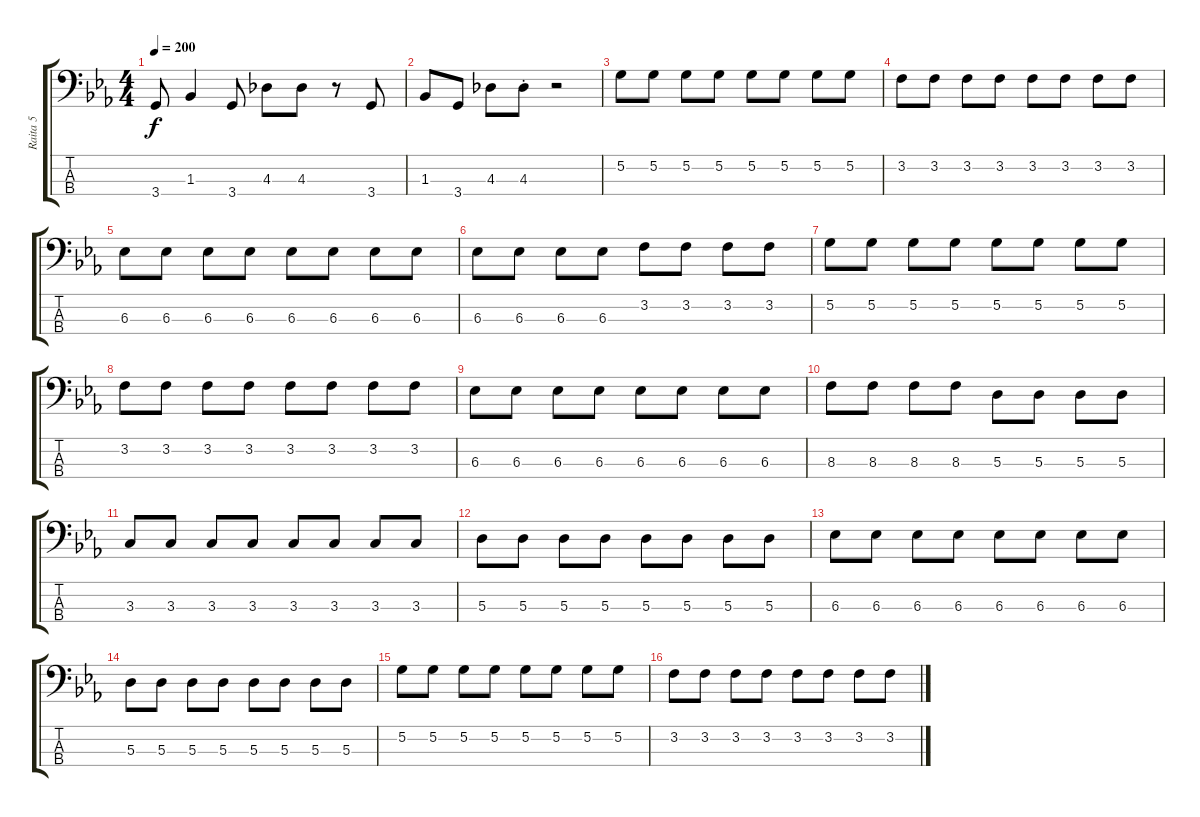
\track ("Raita 5" "Raita 5") {instrument electricbassfinger}
\staff {score tabs}
\tuning (G2 D2 A1 E1) {hide}
\ts (4 4)
\tempo 200
\clef f4
\ks eb
3.4.8{dy f} 1.3.4 3.4.8 4.3.8 4.3.8 r.8 3.4.8 |
1.3.8 3.4.8 4.3.8 4.3{st}.8 r.2 |
5.2.8 5.2.8 5.2.8 5.2.8 5.2.8 5.2.8 5.2.8 5.2.8 |
3.2.8 3.2.8 3.2.8 3.2.8 3.2.8 3.2.8 3.2.8 3.2.8 |
6.3.8 6.3.8 6.3.8 6.3.8 6.3.8 6.3.8 6.3.8 6.3.8 |
6.3.8 6.3.8 6.3.8 6.3.8 3.2.8 3.2.8 3.2.8 3.2.8 |
5.2.8 5.2.8 5.2.8 5.2.8 5.2.8 5.2.8 5.2.8 5.2.8 |
3.2.8 3.2.8 3.2.8 3.2.8 3.2.8 3.2.8 3.2.8 3.2.8 |
6.3.8 6.3.8 6.3.8 6.3.8 6.3.8 6.3.8 6.3.8 6.3.8 |
8.3.8 8.3.8 8.3.8 8.3.8 5.3.8 5.3.8 5.3.8 5.3.8 |
3.3.8 3.3.8 3.3.8 3.3.8 3.3.8 3.3.8 3.3.8 3.3.8 |
5.3.8 5.3.8 5.3.8 5.3.8 5.3.8 5.3.8 5.3.8 5.3.8 |
6.3.8 6.3.8 6.3.8 6.3.8 6.3.8 6.3.8 6.3.8 6.3.8 |
5.3.8 5.3.8 5.3.8 5.3.8 5.3.8 5.3.8 5.3.8 5.3.8 |
5.2.8 5.2.8 5.2.8 5.2.8 5.2.8 5.2.8 5.2.8 5.2.8 |
3.2.8 3.2.8 3.2.8 3.2.8 3.2.8 3.2.8 3.2.8 3.2.8
